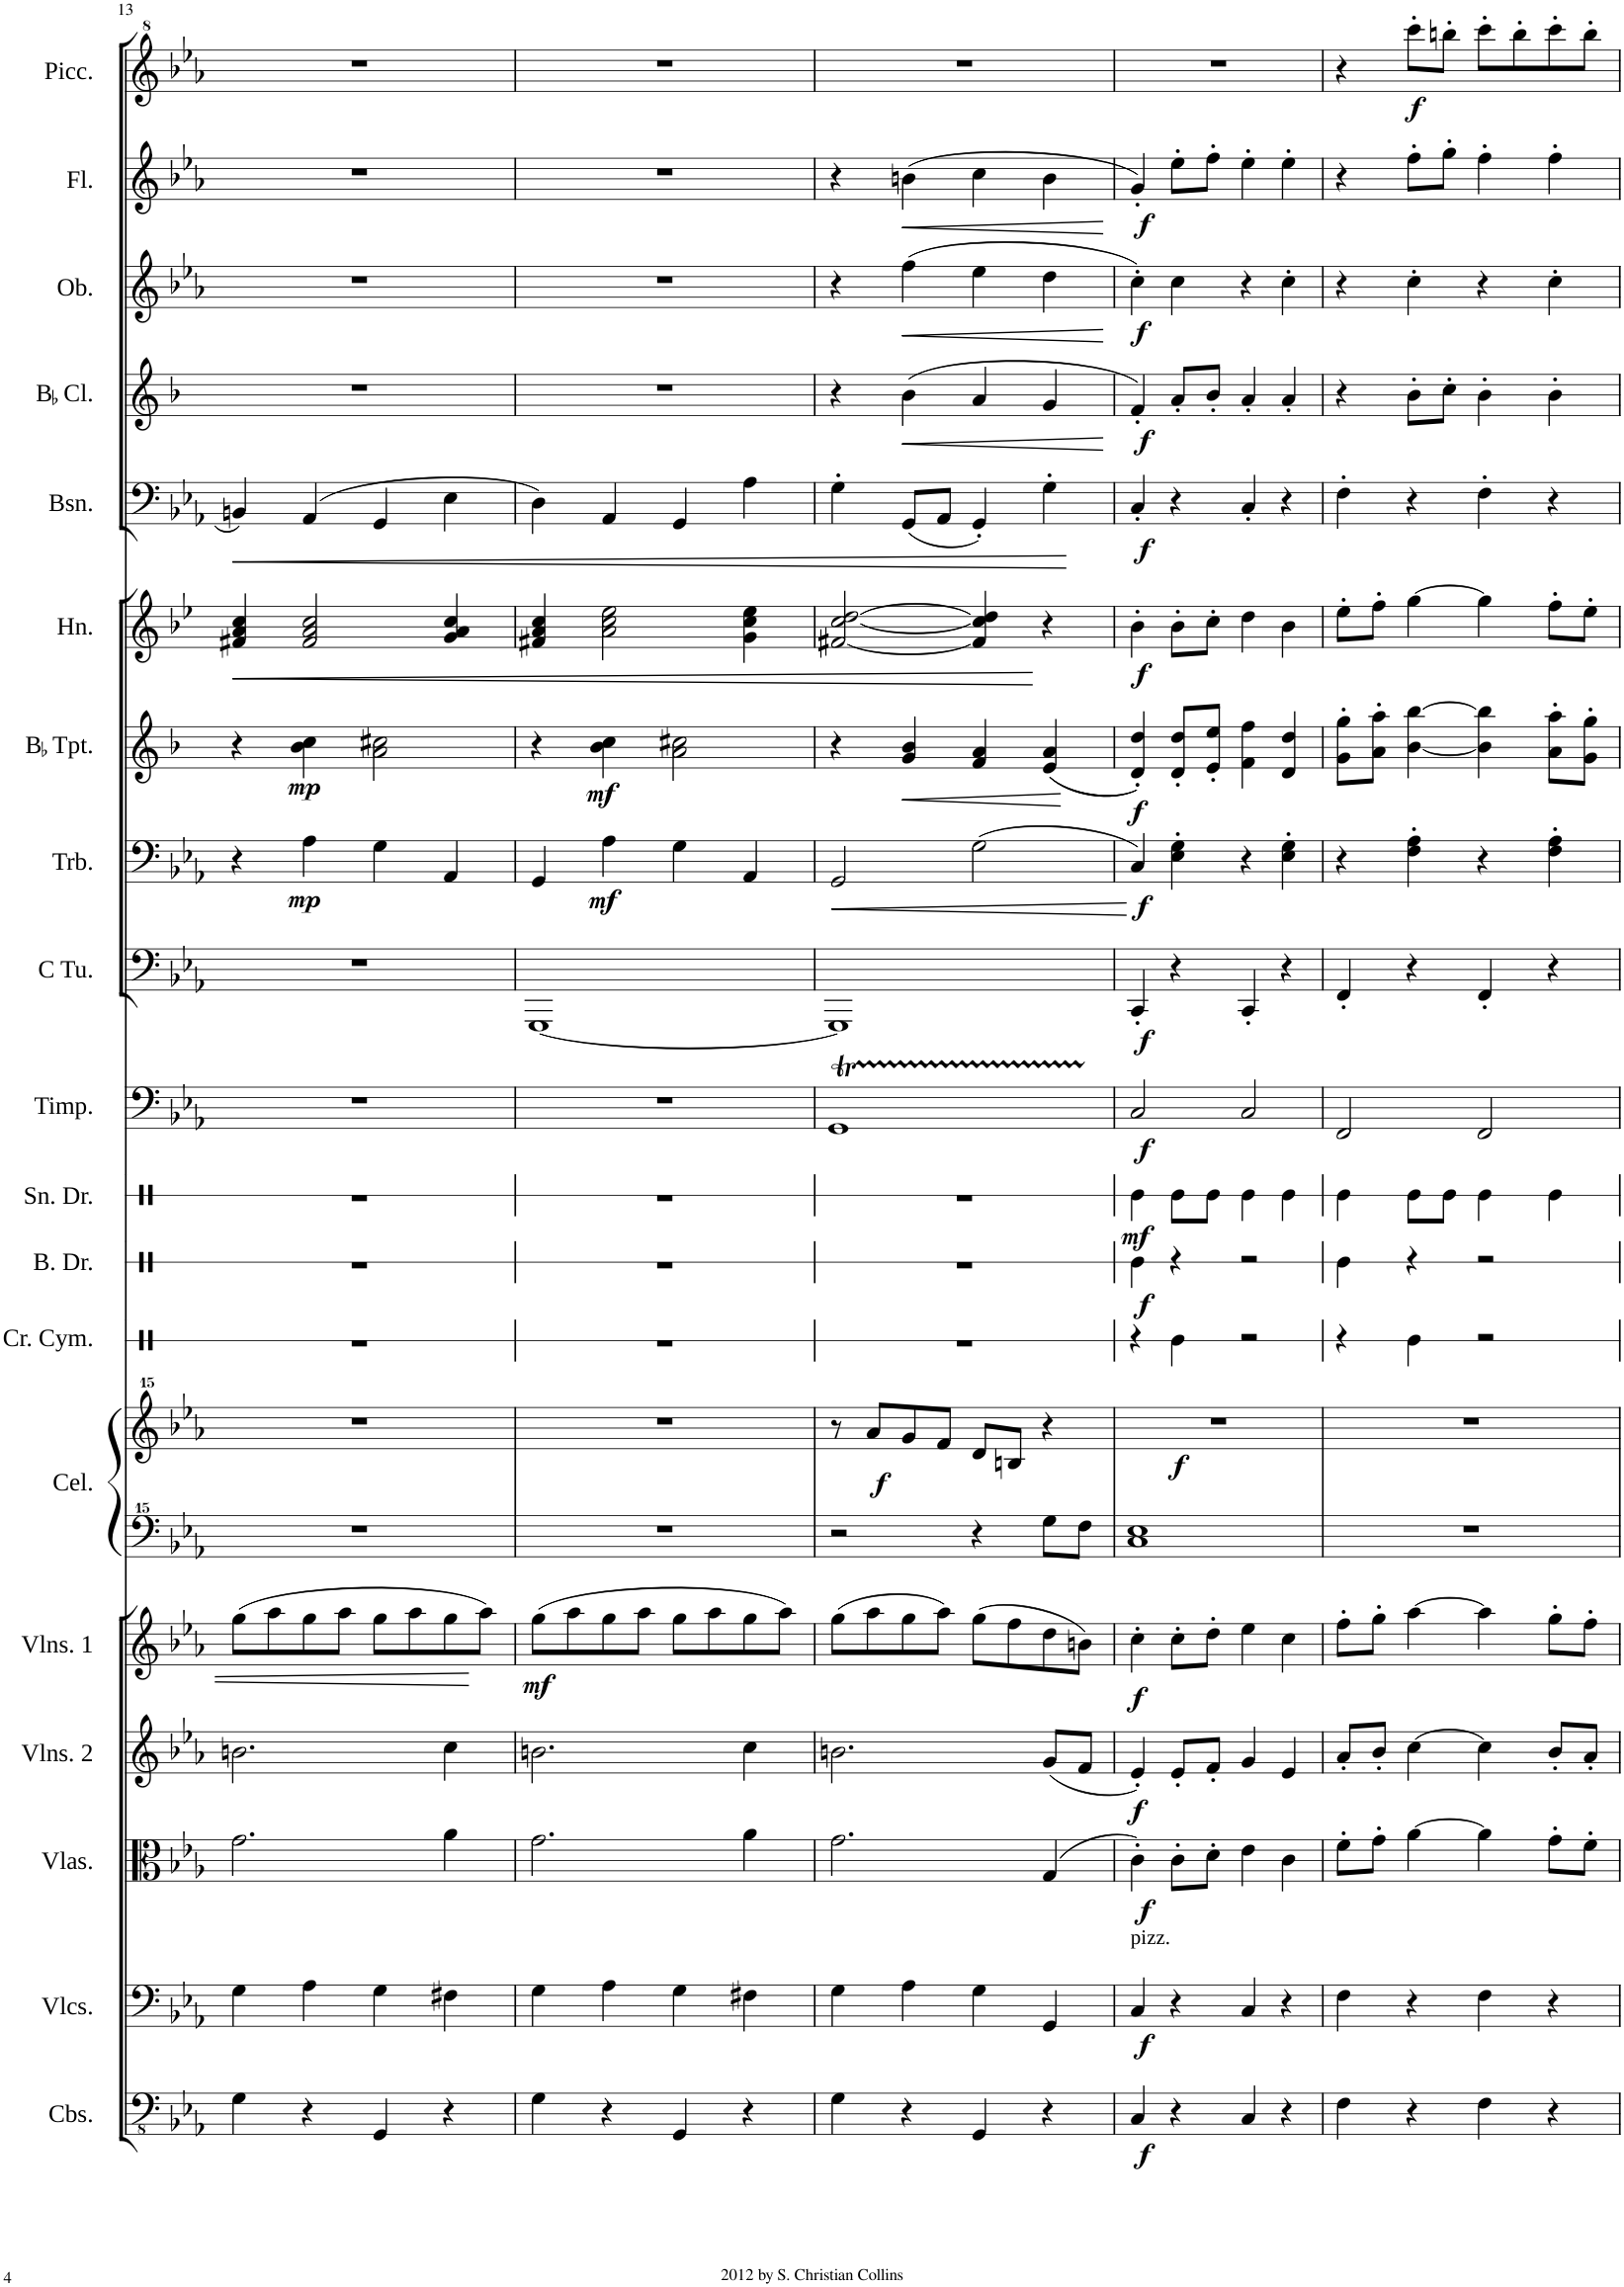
**kern	**dynam	**kern	**dynam	**kern	**dynam	**kern	**dynam	**kern	**dynam	**kern	**kern	**dynam	**kern	**dynam	**kern	**dynam	**kern	**dynam	**kern	**dynam	**kern	**dynam	**kern	**dynam	**kern	**dynam	**kern	**dynam	**kern	**dynam	**kern	**dynam
*part16	*part16	*part15	*part15	*part14	*part14	*part13	*part13	*part12	*part12	*part11	*part11	*part11	*part10	*part10	*part9	*part9	*part8	*part8	*part7	*part7	*part6	*part6	*part5	*part5	*part4	*part4	*part3	*part3	*part2	*part2	*part1	*part1
*staff17	*staff17	*staff16	*staff16	*staff15	*staff15	*staff14	*staff14	*staff13	*staff13	*staff12	*staff11	*staff11/12	*staff10	*staff10	*staff9	*staff9	*staff8	*staff8	*staff7	*staff7	*staff6	*staff6	*staff5	*staff5	*staff4	*staff4	*staff3	*staff3	*staff2	*staff2	*staff1	*staff1
*I"Contrabasses	*	*I"Violoncellos	*	*I"Violas	*	*I"Violins 2	*	*I"Violins 1	*	*I"Celesta	*	*	*I"Timpani	*	*I"C Tuba	*	*I"Trombone	*	*I"BaccidentalFlat Trumpet	*	*I"Horn	*	*I"Bassoon	*	*I"BaccidentalFlat Clarinet	*	*I"Oboe	*	*I"Flute	*	*I"Piccolo	*
*I'Cbs.	*	*I'Vlcs.	*	*I'Vlas.	*	*I'Vlns. 2	*	*I'Vlns. 1	*	*I'Cel.	*	*	*I'Timp.	*	*I'C Tu.	*	*I'Trb.	*	*I'BaccidentalFlat Tpt.	*	*I'Hn.	*	*I'Bsn.	*	*I'BaccidentalFlat Cl.	*	*I'Ob.	*	*I'Fl.	*	*I'Picc.	*
!!LO:PB:g=z
*clefFv4	*	*clefF4	*	*clefC3	*	*clefG2	*	*clefG2	*	*clefF^^4	*clefG^^2	*	*clefF4	*	*clefF4	*	*clefF4	*	*clefG2	*	*clefG2	*	*clefF4	*	*clefG2	*	*clefG2	*	*clefG2	*	*clefG^2	*
*	*	*	*	*	*	*	*	*	*	*	*	*	*	*	*	*	*	*	*Trd1c2	*	*Trd4c7	*	*	*	*Trd1c2	*	*	*	*	*	*Trd-7c-12	*
*k[b-e-a-]	*	*k[b-e-a-]	*	*k[b-e-a-]	*	*k[b-e-a-]	*	*k[b-e-a-]	*	*k[b-e-a-]	*k[b-e-a-]	*	*k[b-e-a-]	*	*k[b-e-a-]	*	*k[b-e-a-]	*	*k[b-]	*	*k[b-e-]	*	*k[b-e-a-]	*	*k[b-]	*	*k[b-e-a-]	*	*k[b-e-a-]	*	*k[b-e-a-]	*
*M4/4	*	*M4/4	*	*M4/4	*	*M4/4	*	*M4/4	*	*M4/4	*M4/4	*	*M4/4	*	*M4/4	*	*M4/4	*	*M4/4	*	*M4/4	*	*M4/4	*	*M4/4	*	*M4/4	*	*M4/4	*	*M4/4	*
=13	=13	=13	=13	=13	=13	=13	=13	=13	=13	=13	=13	=13	=13	=13	=13	=13	=13	=13	=13	=13	=13	=13	=13	=13	=13	=13	=13	=13	=13	=13	=13	=13
!	!	!	!	!	!	!	!	!	!	!	!	!	!	!	!	!	!	!	!	!	!	!LO:HP:b	!	!LO:HP:b	!	!	!	!	!	!	!	!
4GG\	.	4G\	.	2.g\	.	2.bn\	.	(8gg\L	.	1r	1r	.	1r	.	1r	.	4r	.	4r	.	4f#X/ 4a/ 4cc/	<	4BBn/	<	1r	.	1r	.	1r	.	1r	.
.	.	.	.	.	.	.	.	8aa-\	.	.	.	.	.	.	.	.	.	.	.	.	.	.	.	.	.	.	.	.	.	.	.	.
!	!	!	!	!	!	!	!	!	!	!	!	!	!	!	!	!	!	!LO:DY:b	!	!LO:DY:b	!	!	!	!	!	!	!	!	!	!	!	!
4r	.	4A-\	.	.	.	.	.	8gg\	.	.	.	.	.	.	.	.	4A-\	mp	4b-\ 4cc\	mp	2f#/ 2a/ 2cc/	.	(4AA-/	.	.	.	.	.	.	.	.	.
.	.	.	.	.	.	.	.	8aa-\J	.	.	.	.	.	.	.	.	.	.	.	.	.	.	.	.	.	.	.	.	.	.	.	.
4GGG/	.	4G\	.	.	.	.	.	8gg\L	.	.	.	.	.	.	.	.	4G\	.	2a\ 2cc#X\	.	.	.	4GG/	.	.	.	.	.	.	.	.	.
.	.	.	.	.	.	.	.	8aa-\	.	.	.	.	.	.	.	.	.	.	.	.	.	.	.	.	.	.	.	.	.	.	.	.
4r	.	4F#X\	.	4a-\	.	4cc\	.	8gg\	.	.	.	.	.	.	.	.	4AA-/	.	.	.	4g/ 4a/ 4cc/	.	4E-\	.	.	.	.	.	.	.	.	.
.	.	.	.	.	.	.	.	8aa-\J)	.	.	.	.	.	.	.	.	.	.	.	.	.	.	.	.	.	.	.	.	.	.	.	.
=14	=14	=14	=14	=14	=14	=14	=14	=14	=14	=14	=14	=14	=14	=14	=14	=14	=14	=14	=14	=14	=14	=14	=14	=14	=14	=14	=14	=14	=14	=14	=14	=14
!	!	!	!	!	!	!	!	!	!LO:DY:b	!	!	!	!	!	!	!	!	!	!	!	!	!	!	!	!	!	!	!	!	!	!	!
4GG\	.	4G\	.	2.g\	.	2.bn\	.	(8gg\L	mf	1r	1r	.	1r	.	[1GGG	.	4GG/	.	4r	.	4f#X/ 4a/ 4cc/	.	4D\)	.	1r	.	1r	.	1r	.	1r	.
.	.	.	.	.	.	.	.	8aa-\	.	.	.	.	.	.	.	.	.	.	.	.	.	.	.	.	.	.	.	.	.	.	.	.
!	!	!	!	!	!	!	!	!	!	!	!	!	!	!	!	!	!	!LO:DY:b	!	!LO:DY:b	!	!	!	!	!	!	!	!	!	!	!	!
4r	.	4A-\	.	.	.	.	.	8gg\	.	.	.	.	.	.	.	.	4A-\	mf	4b-\ 4cc\	mf	2a\ 2cc\ 2ee-\	.	4AA-/	.	.	.	.	.	.	.	.	.
.	.	.	.	.	.	.	.	8aa-\J	.	.	.	.	.	.	.	.	.	.	.	.	.	.	.	.	.	.	.	.	.	.	.	.
4GGG/	.	4G\	.	.	.	.	.	8gg\L	.	.	.	.	.	.	.	.	4G\	.	2a\ 2cc#X\	.	.	.	4GG/	.	.	.	.	.	.	.	.	.
.	.	.	.	.	.	.	.	8aa-\	.	.	.	.	.	.	.	.	.	.	.	.	.	.	.	.	.	.	.	.	.	.	.	.
4r	.	4F#X\	.	4a-\	.	4cc\	.	8gg\	.	.	.	.	.	.	.	.	4AA-/	.	.	.	4g\ 4cc\ 4ee-\	.	4A-\	.	.	.	.	.	.	.	.	.
.	.	.	.	.	.	.	.	8aa-\J)	.	.	.	.	.	.	.	.	.	.	.	.	.	.	.	.	.	.	.	.	.	.	.	.
=15	=15	=15	=15	=15	=15	=15	=15	=15	=15	=15	=15	=15	=15	=15	=15	=15	=15	=15	=15	=15	=15	=15	=15	=15	=15	=15	=15	=15	=15	=15	=15	=15
!	!	!	!	!	!	!	!	!	!	!	!	!	!	!	!	!	!	!LO:HP:b	!	!	!	!	!	!	!	!	!	!	!	!	!	!
4GG\	.	4G\	.	2.g\	.	2.bn\	.	(8gg\L	.	2r	8r	.	1GGt	.	1GGG]	.	2GG/	<	4r	.	[2f#X/ [2cc/ [2dd/	.	4G'\	.	4r	.	4r	.	4r	.	1r	.
!	!	!	!	!	!	!	!	!	!	!	!	!LO:DY:b	!	!	!	!	!	!	!	!	!	!	!	!	!	!	!	!	!	!	!	!
.	.	.	.	.	.	.	.	8aa-\	.	.	8aaa-/L	f	.	.	.	.	.	.	.	.	.	.	.	.	.	.	.	.	.	.	.	.
!	!	!	!	!	!	!	!	!	!	!	!	!	!	!	!	!	!	!	!	!LO:HP:b	!	!	!	!	!	!LO:HP:b	!	!LO:HP:b	!	!LO:HP:b	!	!
4r	.	4A-\	.	.	.	.	.	8gg\	.	.	8ggg/	.	.	.	.	.	.	.	4g/ 4b-/	<	.	.	(8GG/L	.	(4b-\	<	(4ff\	<	(4bn\	<	.	.
.	.	.	.	.	.	.	.	8aa-\J)	.	.	8fff/J	.	.	.	.	.	.	.	.	.	.	.	8AA-/J	.	.	.	.	.	.	.	.	.
4GGG/	.	4G\	.	.	.	.	.	(8gg\L	.	4r	8ddd/L	.	.	.	.	.	(2G\	.	4f/ 4a/	.	4f#/] 4cc/] 4dd/]	.	4GG'/)	.	4a/	.	4ee-\	.	4cc\	.	.	.
.	.	.	.	.	.	.	.	8ff\	.	.	8bbn/J	.	.	.	.	.	.	.	.	.	.	.	.	.	.	.	.	.	.	.	.	.
4r	.	4GG/	.	(4G/	.	(8g/L	.	8dd\	.	8gg\L	4r	.	.	.	.	.	.	.	((4e/ 4a/	[	4r	[	4G'\	[	4g/	.	4dd\	.	4b\	.	.	.
.	.	.	.	.	.	8f/J	.	8bn\J)	.	8ff\J	.	.	.	.	.	.	.	.	.	.	.	.	.	.	.	.	.	.	.	.	.	.
.	.	.	.	.	.	.	.	.	.	.	.	.	.	.	.	.	.	[	.	.	.	.	.	.	.	[	.	[	.	[	.	.
=16	=16	=16	=16	=16	=16	=16	=16	=16	=16	=16	=16	=16	=16	=16	=16	=16	=16	=16	=16	=16	=16	=16	=16	=16	=16	=16	=16	=16	=16	=16	=16	=16
!	!	!LO:TX:a:t=pizz.	!	!	!	!	!	!	!	!	!	!	!	!	!	!	!	!	!	!	!	!	!	!	!	!	!	!	!	!	!	!
!	!LO:DY:b	!	!LO:DY:b	!	!LO:DY:b	!	!LO:DY:b	!	!LO:DY:b	!	!	!LO:DY:b	!	!LO:DY:b	!	!LO:DY:b	!	!LO:DY:b	!	!LO:DY:b	!	!LO:DY:b	!	!LO:DY:b	!	!LO:DY:b	!	!LO:DY:b	!	!LO:DY:b	!	!
4CC/	f	4C/	f	4c'\)	f	4e-'/)	f	4cc'\	f	1cc 1ee-	1r	f	2C/	f	4CC'/	f	4C/)	f	4d/' 4dd/'))	f	4b-'\	f	4C'/	f	4f'/)	f	4cc'\)	f	4g'/)	f	1r	.
4r	.	4r	.	8c'\L	.	8e-'/L	.	8cc'\L	.	.	.	.	.	.	4r	.	4E-\' 4G\'	.	8d/' 8dd/'L	.	8b-'\L	.	4r	.	8a'/L	.	4cc\	.	8ee-'\L	.	.	.
.	.	.	.	8d'\J	.	8f'/J	.	8dd'\J	.	.	.	.	.	.	.	.	.	.	8e/' 8ee/'J	.	8cc'\J	.	.	.	8b-'/J	.	.	.	8ff'\J	.	.	.
4CC/	.	4C/	.	4e-\	.	4g/	.	4ee-\	.	.	.	.	2C/	.	4CC'/	.	4r	.	4f\ 4ff\	.	4dd\	.	4C'/	.	4a'/	.	4r	.	4ee-'\	.	.	.
4r	.	4r	.	4c\	.	4e-/	.	4cc\	.	.	.	.	.	.	4r	.	4E-\' 4G\'	.	4d/ 4dd/	.	4b-\	.	4r	.	4a'/	.	4cc'\	.	4ee-'\	.	.	.
=17	=17	=17	=17	=17	=17	=17	=17	=17	=17	=17	=17	=17	=17	=17	=17	=17	=17	=17	=17	=17	=17	=17	=17	=17	=17	=17	=17	=17	=17	=17	=17	=17
4FF\	.	4F\	.	8f'\L	.	8a-'/L	.	8ff'\L	.	1r	1r	.	2FF/	.	4FF'/	.	4r	.	8g\' 8gg\'L	.	8ee-'\L	.	4F'\	.	4r	.	4r	.	4r	.	4r	.
.	.	.	.	8g'\J	.	8b-'/J	.	8gg'\J	.	.	.	.	.	.	.	.	.	.	8a\' 8aa\'J	.	8ff'\J	.	.	.	.	.	.	.	.	.	.	.
!	!	!	!	!	!	!	!	!	!	!	!	!	!	!	!	!	!	!	!	!	!	!	!	!	!	!	!	!	!	!	!	!LO:DY:b
4r	.	4r	.	[4a-\	.	[4cc\	.	[4aa-\	.	.	.	.	.	.	4r	.	4F\' 4A-\'	.	[4b-\ [4bb-\	.	[4gg\	.	4r	.	8b-'\L	.	4cc'\	.	8ff'\L	.	8cccc'\L	f
.	.	.	.	.	.	.	.	.	.	.	.	.	.	.	.	.	.	.	.	.	.	.	.	.	8cc'\J	.	.	.	8gg'\J	.	8bbbn'\J	.
4FF\	.	4F\	.	4a-\]	.	4cc\]	.	4aa-\]	.	.	.	.	2FF/	.	4FF'/	.	4r	.	4b-\] 4bb-\]	.	4gg\]	.	4F'\	.	4b-'\	.	4r	.	4ff'\	.	8cccc'\L	.
.	.	.	.	.	.	.	.	.	.	.	.	.	.	.	.	.	.	.	.	.	.	.	.	.	.	.	.	.	.	.	8bbb'\	.
4r	.	4r	.	8g'\L	.	8b-'/L	.	8gg'\L	.	.	.	.	.	.	4r	.	4F\' 4A-\'	.	8a\' 8aa\'L	.	8ff'\L	.	4r	.	4b-'\	.	4cc'\	.	4ff'\	.	8cccc'\	.
.	.	.	.	8f'\J	.	8a-'/J	.	8ff'\J	.	.	.	.	.	.	.	.	.	.	8g\' 8gg\'J	.	8ee-'\J	.	.	.	.	.	.	.	.	.	8bbb'\J	.
=	=	=	=	=	=	=	=	=	=	=	=	=	=	=	=	=	=	=	=	=	=	=	=	=	=	=	=	=	=	=	=	=
*-	*-	*-	*-	*-	*-	*-	*-	*-	*-	*-	*-	*-	*-	*-	*-	*-	*-	*-	*-	*-	*-	*-	*-	*-	*-	*-	*-	*-	*-	*-	*-	*-
